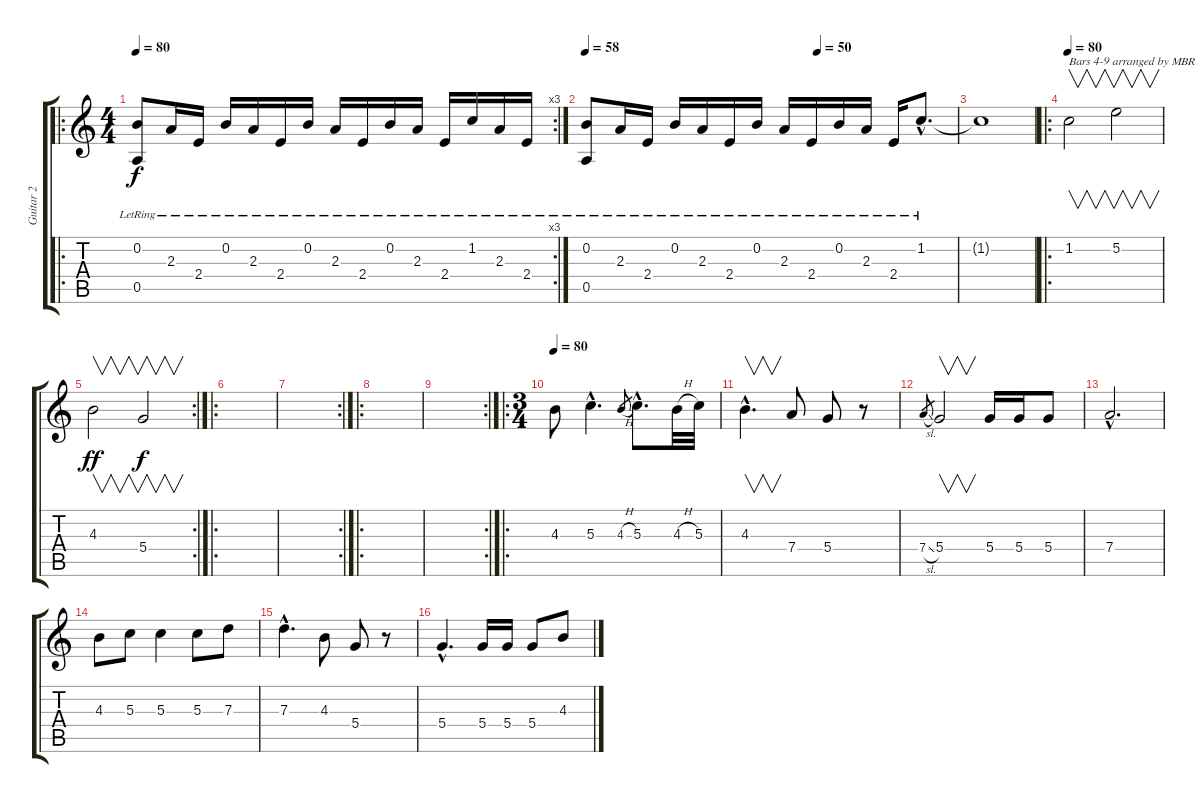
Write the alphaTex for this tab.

\track ("Guitar 2" "Guitar 2") {instrument acousticguitarnylon}
\staff {score tabs}
\tuning (E4 B3 G3 D3 A2 E2) {hide}
\ro
\rc 3
\ts (4 4)
\tempo 80
\tempo 69
\tempo 80
\clef g2
\ks c
(0.2{lr} 0.5{lr}).8{dy f instrument acousticguitarnylon} 2.3{lr}.16 2.4{lr}.16 0.2{lr}.16 2.3{lr}.16 2.4{lr}.16 0.2{lr}.16 2.3{lr}.16 2.4{lr}.16 0.2{lr}.16 2.3{lr}.16 2.4{lr}.16 1.2{lr}.16 2.3{lr}.16 2.4{lr}.16 |
\tempo 58
\tempo (50 0.625)
(0.2{lr} 0.5{lr}).8 2.3{lr}.16 2.4{lr}.16 0.2{lr}.16 2.3{lr}.16 2.4{lr}.16 0.2{lr}.16 2.3{lr}.16 2.4{lr}.16 0.2{lr}.16 2.3{lr}.16 2.4{lr}.16 1.2{hac lr}.8{d} |
1.2{t}.1 |
\ro
\tempo 80
1.2.2{v txt "Bars 4-9 arranged by MBR"} 5.2.2{v} |
\rc 2
4.3.2{v dy ff} 5.4.2{v dy f} |
\ro
|
\rc 2
|
\ro
|
\rc 2
|
\ro
\ts (3 4)
\tempo 80
4.3.8 5.3{hac}.4{d} 4.3{h}.8{gr} 5.3{hac}.8{d} 4.3{h}.32 5.3.32 |
4.3{hac}.4{v d} 7.4.8 5.4.8 r.8 |
7.4{sl}.8{gr} 5.4.2{v} 5.4.16 5.4.16 5.4.8 |
7.4{hac}.2{d} |
4.3.8 5.3.8 5.3.4 5.3.8 7.3.8 |
7.3{hac}.4{d} 4.3.8 5.4.8 r.8 |
5.4{hac}.4{d} 5.4.16 5.4.16 5.4.8 4.3.8
